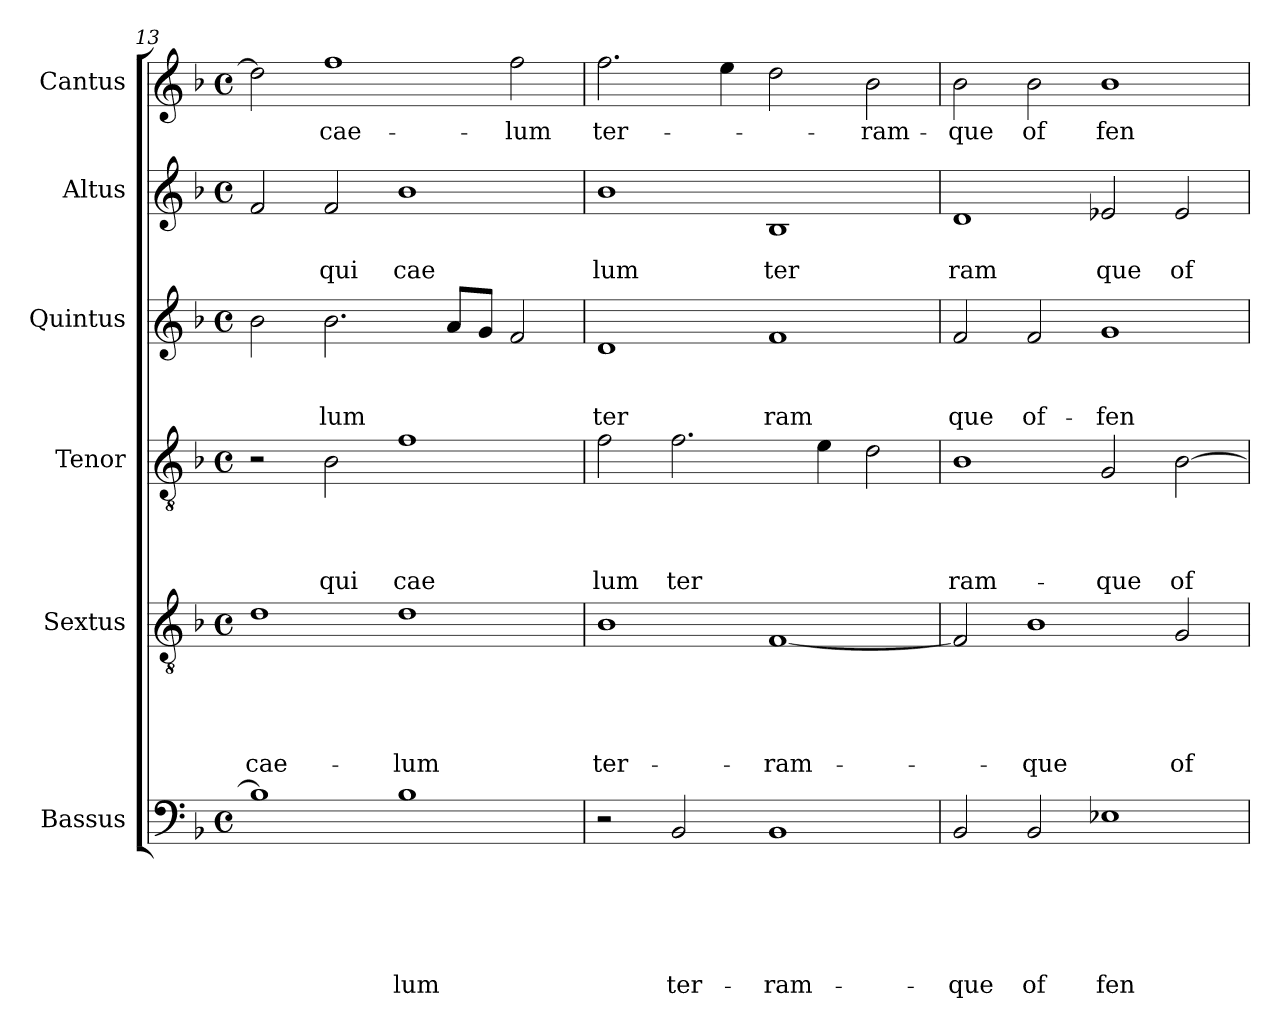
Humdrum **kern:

**kern	**text	**text	**text	**text	**text	**text	**kern	**text	**text	**text	**text	**text	**kern	**text	**text	**text	**text	**kern	**text	**text	**text	**kern	**text	**text	**kern	**text
*part6	*part6	*part6	*part6	*part6	*part6	*part6	*part5	*part5	*part5	*part5	*part5	*part5	*part4	*part4	*part4	*part4	*part4	*part3	*part3	*part3	*part3	*part2	*part2	*part2	*part1	*part1
*staff6	*staff6	*staff6	*staff6	*staff6	*staff6	*staff6	*staff5	*staff5	*staff5	*staff5	*staff5	*staff5	*staff4	*staff4	*staff4	*staff4	*staff4	*staff3	*staff3	*staff3	*staff3	*staff2	*staff2	*staff2	*staff1	*staff1
*I"Bassus	*	*	*	*	*	*	*I"Sextus	*	*	*	*	*	*I"Tenor	*	*	*	*	*I"Quintus	*	*	*	*I"Altus	*	*	*I"Cantus	*
*I'Bassus	*	*	*	*	*	*	*I'Sextus	*	*	*	*	*	*I'Tenor	*	*	*	*	*I'Quintus	*	*	*	*I'Altus	*	*	*I'Cantus	*
*clefF4	*	*	*	*	*	*	*clefGv2	*	*	*	*	*	*clefGv2	*	*	*	*	*clefG2	*	*	*	*clefG2	*	*	*clefG2	*
*k[b-]	*	*	*	*	*	*	*k[b-]	*	*	*	*	*	*k[b-]	*	*	*	*	*k[b-]	*	*	*	*k[b-]	*	*	*k[b-]	*
*F:	*	*	*	*	*	*	*F:	*	*	*	*	*	*F:	*	*	*	*	*F:	*	*	*	*F:	*	*	*F:	*
*M4/4	*	*	*	*	*	*	*M4/4	*	*	*	*	*	*M4/4	*	*	*	*	*M4/4	*	*	*	*M4/4	*	*	*M4/4	*
*met(c)	*	*	*	*	*	*	*met(c)	*	*	*	*	*	*met(c)	*	*	*	*	*met(c)	*	*	*	*met(c)	*	*	*met(c)	*
=13	=13	=13	=13	=13	=13	=13	=13	=13	=13	=13	=13	=13	=13	=13	=13	=13	=13	=13	=13	=13	=13	=13	=13	=13	=13	=13
!	!	!	!	!	!	!	!	!	!	!	!	!LO:LY:b	!	!	!	!	!	!	!	!	!	!	!	!	!	!
1B-]	.	.	.	.	.	.	1d	.	.	.	.	cae-	2r	.	.	.	.	2b-\	.	.	.	2f/	.	.	2dd\]	.
!	!	!	!	!	!	!	!	!	!	!	!	!	!	!	!	!	!LO:LY:b	!	!	!	!LO:LY:b	!	!	!LO:LY:b	!	!LO:LY:b
.	.	.	.	.	.	.	.	.	.	.	.	.	2B-\	.	.	.	qui	2.b-\	.	.	lum	2f/	.	qui	1ff	cae-
!	!	!	!	!	!	!LO:LY:b	!	!	!	!	!	!LO:LY:b	!	!	!	!	!LO:LY:b	!	!	!	!	!	!	!LO:LY:b	!	!
1B-	.	.	.	.	.	-lum	1d	.	.	.	.	-lum	1f	.	.	.	cae	.	.	.	.	1b-	.	cae	.	.
.	.	.	.	.	.	.	.	.	.	.	.	.	.	.	.	.	.	8a/L	.	.	.	.	.	.	.	.
.	.	.	.	.	.	.	.	.	.	.	.	.	.	.	.	.	.	8g/J	.	.	.	.	.	.	.	.
!	!	!	!	!	!	!	!	!	!	!	!	!	!	!	!	!	!	!	!	!	!	!	!	!	!	!LO:LY:b
.	.	.	.	.	.	.	.	.	.	.	.	.	.	.	.	.	.	2f/	.	.	.	.	.	.	2ff\	-lum
=14!	=14!	=14!	=14!	=14!	=14!	=14!	=14!	=14!	=14!	=14!	=14!	=14!	=14!	=14!	=14!	=14!	=14!	=14!	=14!	=14!	=14!	=14!	=14!	=14!	=14!	=14!
!	!	!	!	!	!	!	!	!	!	!	!	!LO:LY:b	!	!	!	!	!LO:LY:b	!	!	!	!LO:LY:b	!	!	!LO:LY:b	!	!LO:LY:b
2r	.	.	.	.	.	.	1B-	.	.	.	.	ter-	2f\	.	.	.	lum	1d	.	.	ter	1b-	.	lum	2.ff\	ter-
!	!	!	!	!	!	!LO:LY:b	!	!	!	!	!	!	!	!	!	!	!LO:LY:b	!	!	!	!	!	!	!	!	!
2BB-/	.	.	.	.	.	ter-	.	.	.	.	.	.	2.f\	.	.	.	ter	.	.	.	.	.	.	.	.	.
.	.	.	.	.	.	.	.	.	.	.	.	.	.	.	.	.	.	.	.	.	.	.	.	.	4ee\	.
!	!	!	!	!	!	!LO:LY:b	!	!	!	!	!	!LO:LY:b	!	!	!	!	!	!	!	!	!LO:LY:b	!	!	!LO:LY:b	!	!
1BB-	.	.	.	.	.	-ram-	[<1F	.	.	.	.	-ram-	.	.	.	.	.	1f	.	.	ram	1B-	.	ter	2dd\	.
.	.	.	.	.	.	.	.	.	.	.	.	.	4e\	.	.	.	.	.	.	.	.	.	.	.	.	.
!	!	!	!	!	!	!	!	!	!	!	!	!	!	!	!	!	!	!	!	!	!	!	!	!	!	!LO:LY:b
.	.	.	.	.	.	.	.	.	.	.	.	.	2d\	.	.	.	.	.	.	.	.	.	.	.	2b-\	-ram-
!!LO:LB:g=z
=15!	=15!	=15!	=15!	=15!	=15!	=15!	=15!	=15!	=15!	=15!	=15!	=15!	=15!	=15!	=15!	=15!	=15!	=15!	=15!	=15!	=15!	=15!	=15!	=15!	=15!	=15!
!	!	!	!	!	!	!LO:LY:b	!	!	!	!	!	!	!	!	!	!	!LO:LY:b	!	!	!	!LO:LY:b	!	!	!LO:LY:b	!	!LO:LY:b
2BB-/	.	.	.	.	.	-que	2F/]	.	.	.	.	.	1B-	.	.	.	ram-	2f/	.	.	que	1d	.	ram	2b-\	-que
!	!	!	!	!	!	!LO:LY:b	!	!	!	!	!	!LO:LY:b	!	!	!	!	!	!	!	!	!LO:LY:b	!	!	!	!	!LO:LY:b
2BB-/	.	.	.	.	.	of	1B-	.	.	.	.	-que	.	.	.	.	.	2f/	.	.	of-	.	.	.	2b-\	of
!	!	!	!	!	!	!LO:LY:b	!	!	!	!	!	!	!	!	!	!	!LO:LY:b	!	!	!	!LO:LY:b	!	!	!LO:LY:b	!	!LO:LY:b
1E-X	.	.	.	.	.	fen	.	.	.	.	.	.	2G/	.	.	.	-que	1g	.	.	-fen-	2e-X/	.	que	1b-	fen
!	!	!	!	!	!	!	!	!	!	!	!	!LO:LY:b	!	!	!	!	!LO:LY:b	!	!	!	!	!	!	!LO:LY:b	!	!
.	.	.	.	.	.	.	2G/	.	.	.	.	of-	[>2B-\	.	.	.	of-	.	.	.	.	2e-/	.	of	.	.
=!	=!	=!	=!	=!	=!	=!	=!	=!	=!	=!	=!	=!	=!	=!	=!	=!	=!	=!	=!	=!	=!	=!	=!	=!	=!	=!
*-	*-	*-	*-	*-	*-	*-	*-	*-	*-	*-	*-	*-	*-	*-	*-	*-	*-	*-	*-	*-	*-	*-	*-	*-	*-	*-
